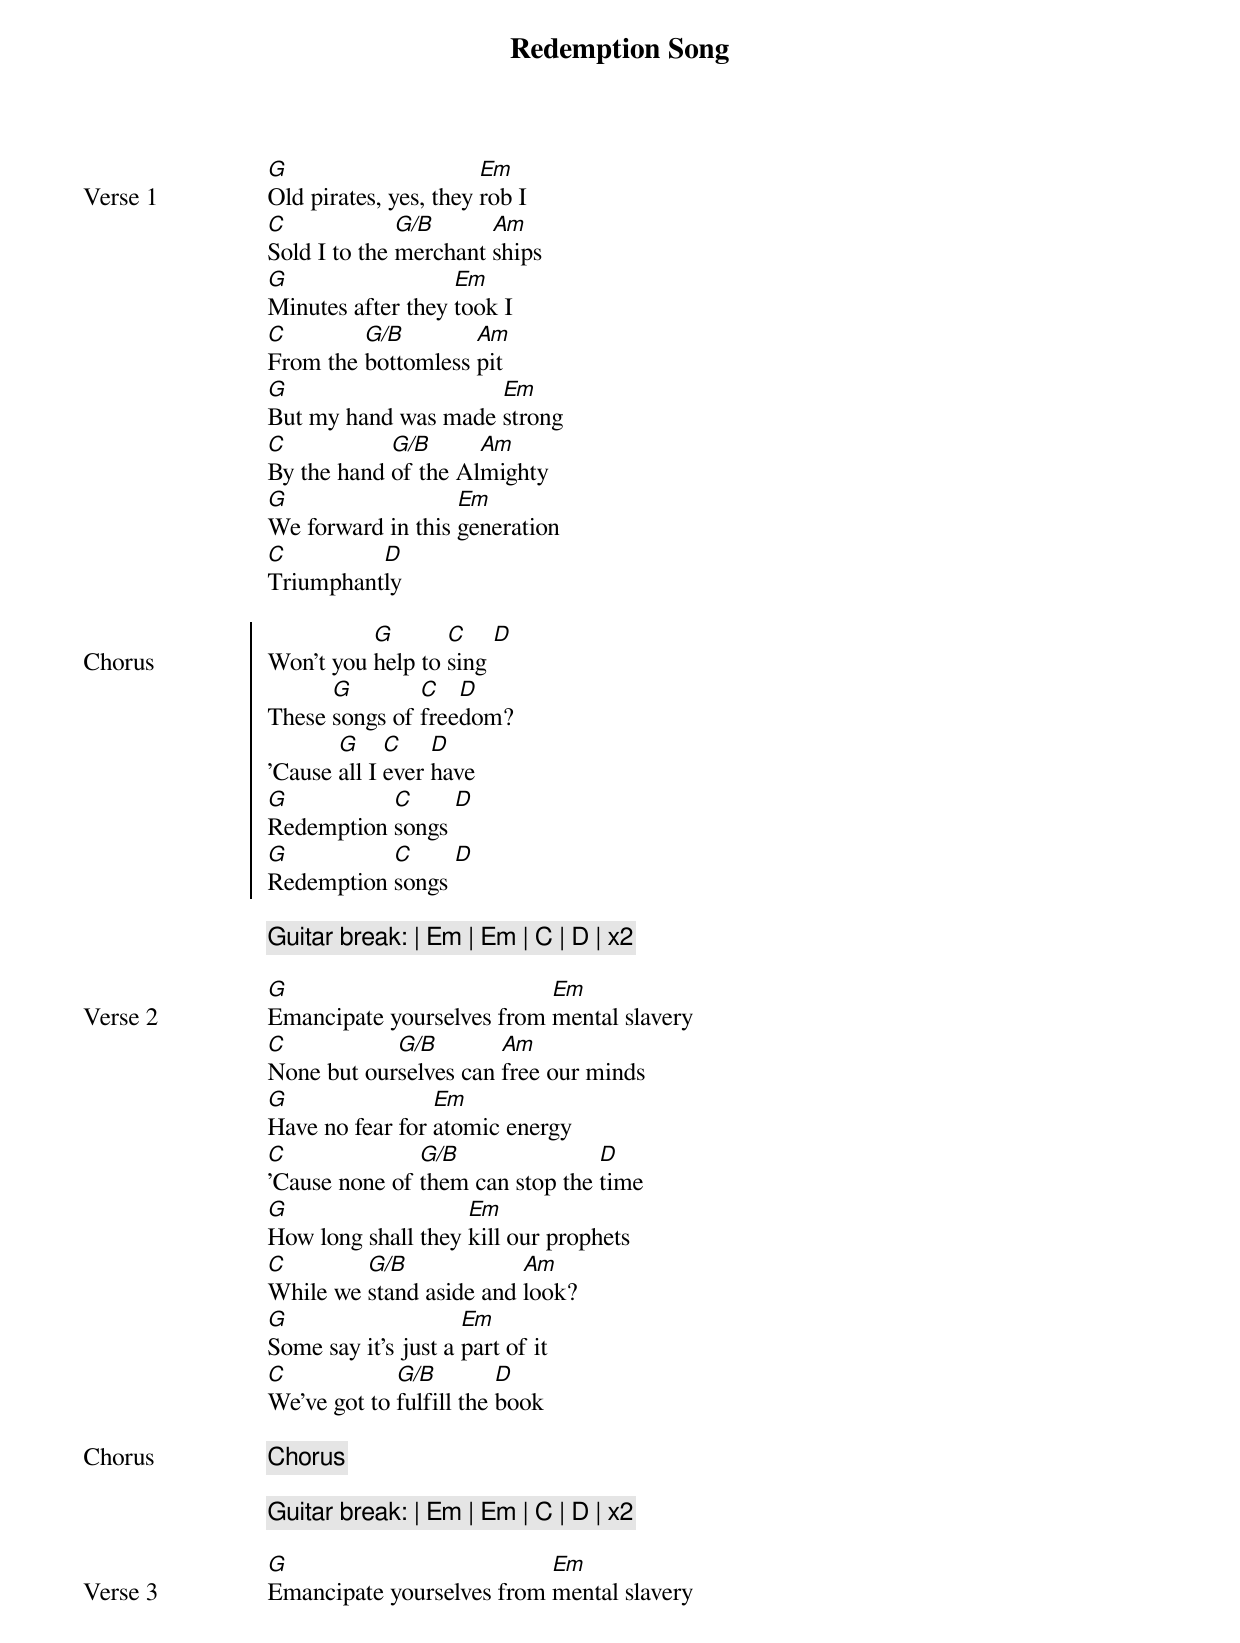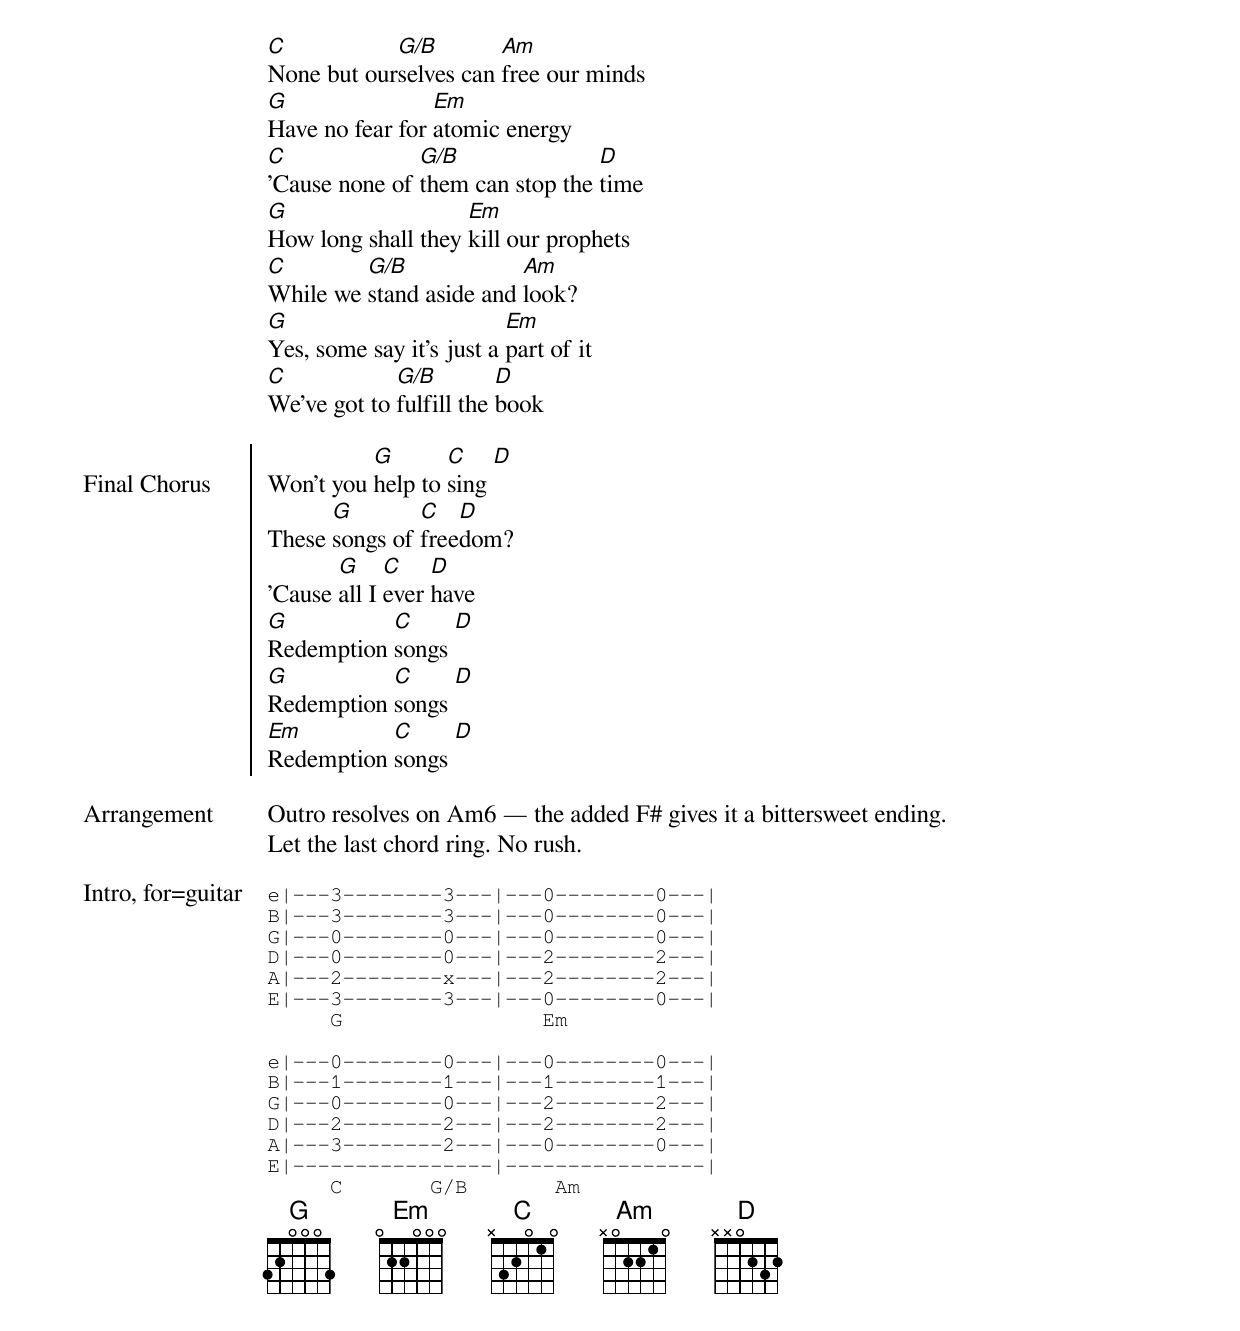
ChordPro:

{title: Redemption Song}
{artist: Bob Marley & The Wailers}
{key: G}
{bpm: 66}
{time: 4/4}
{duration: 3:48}
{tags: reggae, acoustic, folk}
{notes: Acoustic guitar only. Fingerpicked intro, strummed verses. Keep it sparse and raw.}

{start_of_verse: Verse 1}
[G]Old pirates, yes, they [Em]rob I
[C]Sold I to the [G/B]merchant [Am]ships
[G]Minutes after they [Em]took I
[C]From the [G/B]bottomless [Am]pit
[G]But my hand was made [Em]strong
[C]By the hand [G/B]of the Al[Am]mighty
[G]We forward in this [Em]generation
[C]Triumphant[D]ly
{end_of_verse}

{start_of_chorus: Chorus}
Won't you [G]help to [C]sing [D]
These [G]songs of [C]free[D]dom?
'Cause [G]all I [C]ever [D]have
[G]Redemption [C]songs [D]
[G]Redemption [C]songs [D]
{end_of_chorus}

{comment: Guitar break: | Em | Em | C | D | x2}

{start_of_verse: Verse 2}
[G]Emancipate yourselves from [Em]mental slavery
[C]None but our[G/B]selves can [Am]free our minds
[G]Have no fear for [Em]atomic energy
[C]'Cause none of [G/B]them can stop the [D]time
[G]How long shall they [Em]kill our prophets
[C]While we [G/B]stand aside and [Am]look?
[G]Some say it's just a [Em]part of it
[C]We've got to [G/B]fulfill the [D]book
{end_of_verse}

{chorus}

{comment: Guitar break: | Em | Em | C | D | x2}

{start_of_verse: Verse 3}
[G]Emancipate yourselves from [Em]mental slavery
[C]None but our[G/B]selves can [Am]free our minds
[G]Have no fear for [Em]atomic energy
[C]'Cause none of [G/B]them can stop the [D]time
[G]How long shall they [Em]kill our prophets
[C]While we [G/B]stand aside and [Am]look?
[G]Yes, some say it's just a [Em]part of it
[C]We've got to [G/B]fulfill the [D]book
{end_of_verse}

{start_of_chorus: Final Chorus}
Won't you [G]help to [C]sing [D]
These [G]songs of [C]free[D]dom?
'Cause [G]all I [C]ever [D]have
[G]Redemption [C]songs [D]
[G]Redemption [C]songs [D]
[Em]Redemption [C]songs [D]
{end_of_chorus}

{start_of_note: Arrangement}
Outro resolves on Am6 — the added F# gives it a bittersweet ending.
Let the last chord ring. No rush.
{end_of_note}

{start_of_tab: Intro, for=guitar}
e|---3--------3---|---0--------0---|
B|---3--------3---|---0--------0---|
G|---0--------0---|---0--------0---|
D|---0--------0---|---2--------2---|
A|---2--------x---|---2--------2---|
E|---3--------3---|---0--------0---|
     G                Em

e|---0--------0---|---0--------0---|
B|---1--------1---|---1--------1---|
G|---0--------0---|---2--------2---|
D|---2--------2---|---2--------2---|
A|---3--------2---|---0--------0---|
E|----------------|----------------|
     C       G/B       Am
{end_of_tab}
